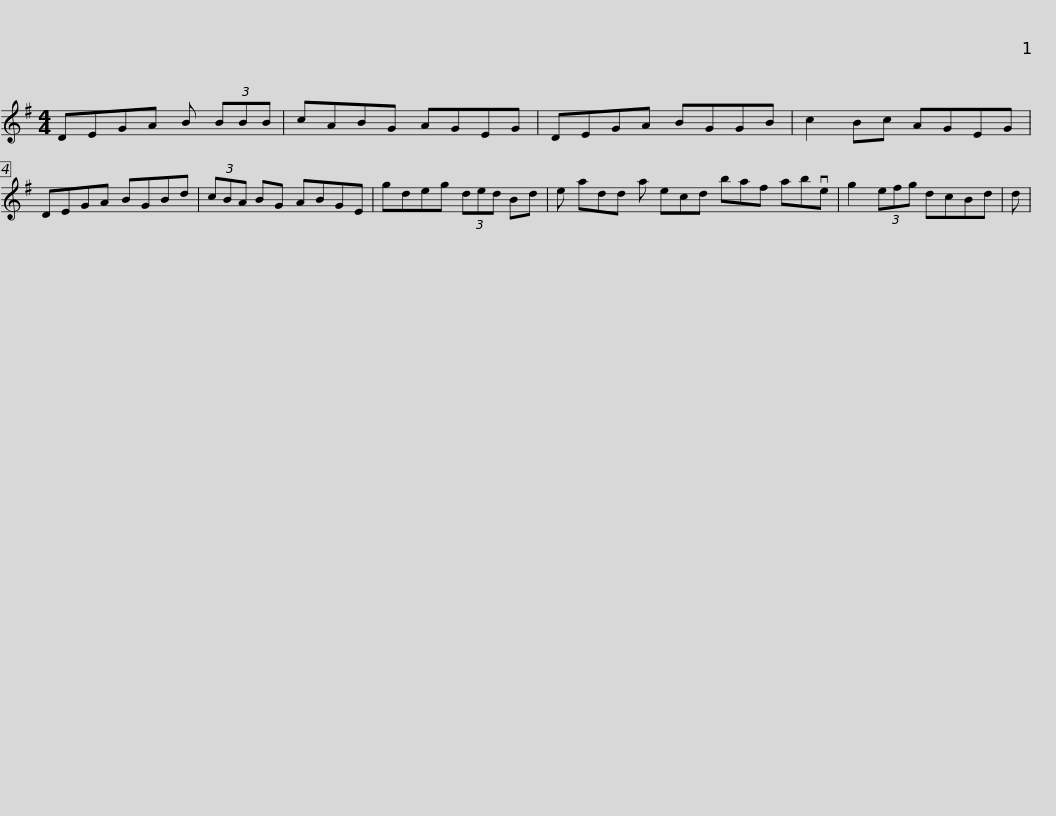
X:1
L:1/8
M:4/4
I:linebreak $
K:G
V:1 treble
V:1
 DEGA B (3BBB | cABG AGEG | DEGA BGGB | c2 Bc AGEG | DEGA BGBd |$ %5
 (3cBA BG ABGE | gdeg (3ded Bd | e add a ecd baf abve | g2 (3efg dcBd | d | %10
